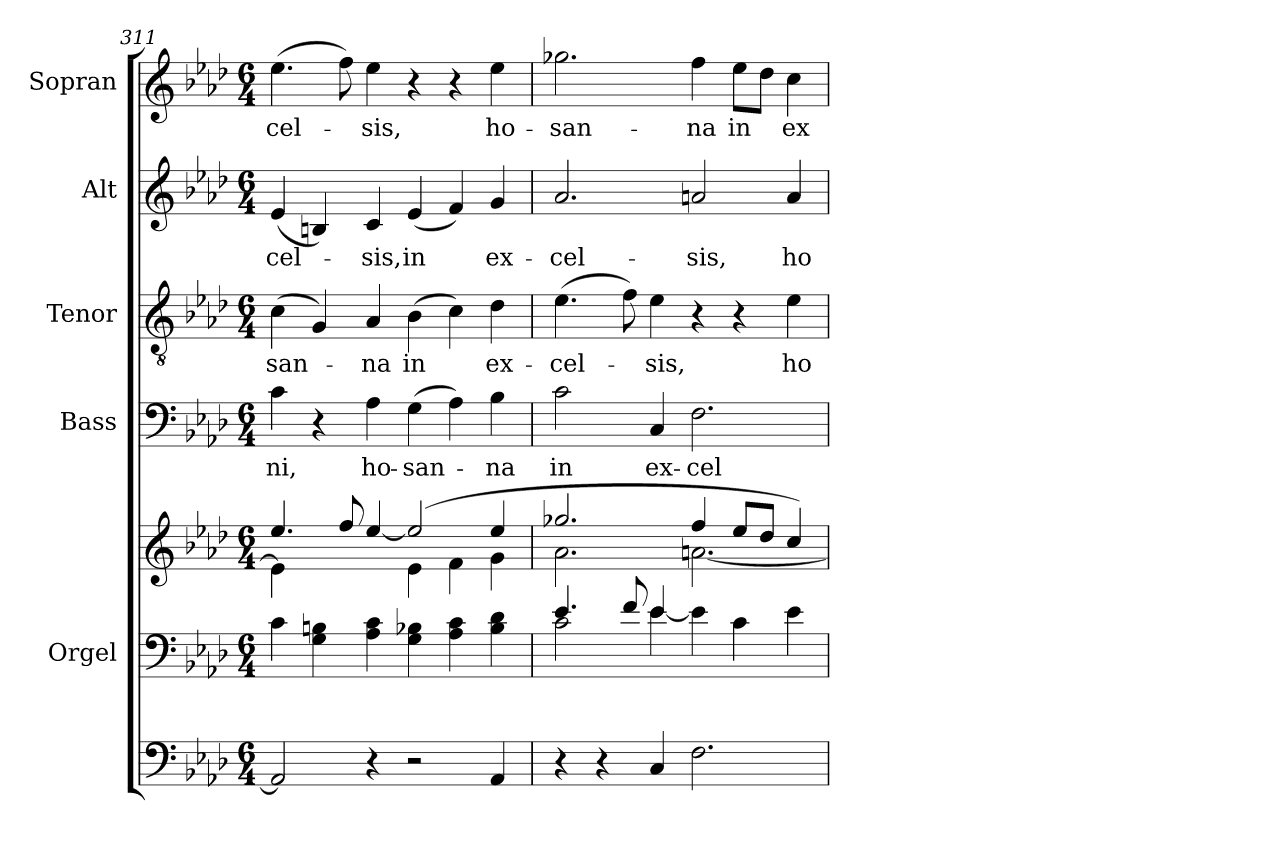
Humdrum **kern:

**kern	**kern	**kern	**kern	**text	**kern	**text	**kern	**text	**kern	**text
*part6	*part5	*part5	*part4	*part4	*part3	*part3	*part2	*part2	*part1	*part1
*staff7	*staff6	*staff5	*staff4	*staff4	*staff3	*staff3	*staff2	*staff2	*staff1	*staff1
*	*I"Orgel	*	*I"Bass	*	*I"Tenor	*	*I"Alt	*	*I"Sopran	*
*	*I'Org.	*	*I'B	*	*I'T	*	*I'A	*	*I'S	*
*clefF4	*clefF4	*clefG2	*clefF4	*	*clefGv2	*	*clefG2	*	*clefG2	*
*ITrd7c12	*	*	*	*	*	*	*	*	*	*
*k[b-e-a-d-]	*k[b-e-a-d-]	*k[b-e-a-d-]	*k[b-e-a-d-]	*	*k[b-e-a-d-]	*	*k[b-e-a-d-]	*	*k[b-e-a-d-]	*
*A-:	*A-:	*A-:	*A-:	*	*A-:	*	*A-:	*	*A-:	*
*M6/4	*M6/4	*M6/4	*M6/4	*	*M6/4	*	*M6/4	*	*M6/4	*
=311	=311	=311	=311	=311	=311	=311	=311	=311	=311	=311
*	*	*^	*	*	*	*	*	*	*	*
!	!	!	!	!	!LO:LY:b	!	!LO:LY:b	!	!LO:LY:b	!	!LO:LY:b
2AAA-/]	4c\	4.ee-/	4e-\]	4c\	-ni,	(>4c\	-san-	(<4e-/	-cel-	(>4.ee-\	-cel-
.	4G\ 4Bn\	.	4ryy	4r	.	4G/)	.	4Bn/)	.	.	.
.	.	8ff/	.	.	.	.	.	.	.	8ff\)	.
!	!	!	!	!	!LO:LY:b	!	!LO:LY:b	!	!LO:LY:b	!	!LO:LY:b
4r	4A-\ 4c\	[>4ee-/	4ryy	4A-\	ho-	4A-/	-na	4c/	-sis,	4ee-\	-sis,
!	!	!	!	!	!LO:LY:b	!	!LO:LY:b	!	!LO:LY:b	!	!
2r	4G\ 4B-X\	(2ee-/]	4e-\	(>4G\	-san-	(>4B-\	in	(<4e-/	in	4r	.
.	4A-\ 4c\	.	4f\	4A-\)	.	4c\)	.	4f/)	.	4r	.
!	!	!	!	!	!LO:LY:b	!	!LO:LY:b	!	!LO:LY:b	!	!LO:LY:b
4AAA-/	4B-\ 4d-\	4ee-/	4g\	4B-\	-na	4d-\	ex-	4g/	ex-	4ee-\	ho-
=312	=312	=312	=312	=312	=312	=312	=312	=312	=312	=312	=312
*	*^	*	*	*	*	*	*	*	*	*	*
!	!	!	!	!	!	!LO:LY:b	!	!LO:LY:b	!	!LO:LY:b	!	!LO:LY:b
4r	4.e-/	2c\	2.gg-X/	2.a-\	2c\	in	(>4.e-\	-cel-	2.a-/	-cel-	2.gg-X\	-san-
4r	.	.	.	.	.	.	.	.	.	.	.	.
.	8f/	.	.	.	.	.	8f\)	.	.	.	.	.
!	!	!	!	!	!	!LO:LY:b	!	!LO:LY:b	!	!	!	!
4CC/	4e-/	[<4e-\	.	.	4C/	ex-	4e-\	-sis,	.	.	.	.
!	!	!	!	!	!	!LO:LY:b	!	!	!	!LO:LY:b	!	!LO:LY:b
2.FF\	2.ryy	4e-\]	4ff/	[<2.an\	2.F\	-cel-	4r	.	2an/	-sis,	4ff\	-na
!	!	!	!	!	!	!	!	!	!	!	!	!LO:LY:b
.	.	4c\	8ee-/L	.	.	.	4r	.	.	.	8ee-\L	in
.	.	.	8dd-/J	.	.	.	.	.	.	.	8dd-\J	.
!	!	!	!	!	!	!	!	!LO:LY:b	!	!LO:LY:b	!	!LO:LY:b
.	.	4e-\	4cc/)	.	.	.	4e-\	ho-	4a/	ho-	4cc\	ex-
*	*v	*v	*	*	*	*	*	*	*	*	*	*
*	*	*v	*v	*	*	*	*	*	*	*	*
=	=	=	=	=	=	=	=	=	=	=
*-	*-	*-	*-	*-	*-	*-	*-	*-	*-	*-
